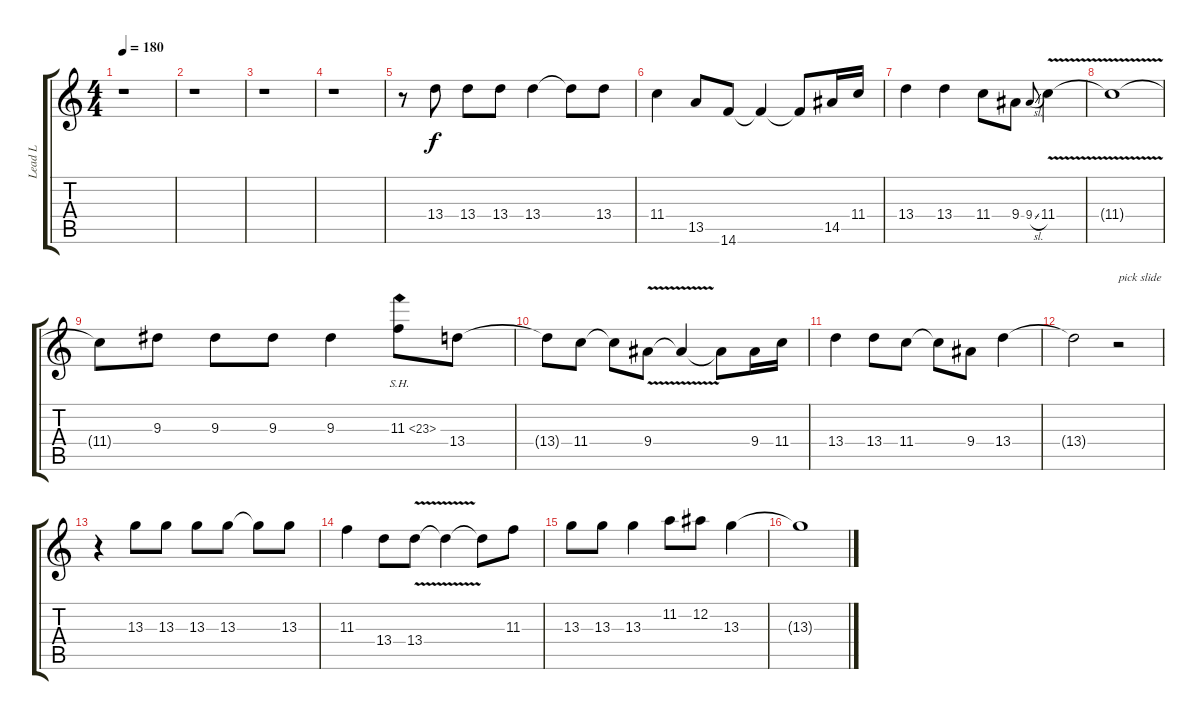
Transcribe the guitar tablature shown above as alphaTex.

\track ("Lead L" "Lead L") {instrument distortionguitar}
\staff {score tabs}
\tuning (Eb4 Bb3 Gb3 Db3 Ab2 Eb2) {hide}
\ts (4 4)
\tempo 180
\clef g2
\ks c
r.1{dy f instrument distortionguitar} |
r.1 |
r.1 |
r.1 |
r.8 13.4.8 13.4.8 13.4.8 13.4.4 13.4{t}.8 13.4.8 |
11.4.4 13.5.8 14.6.8 14.6{t}.4 14.6{t}.8 14.5.16 11.4.16 |
13.4.4 13.4.4 11.4.8 9.4.8 9.4{sl}.8{gr onbeat} 11.4{v}.4 |
11.4{t}.1 |
11.4{t}.8 9.3.8 9.3.8 9.3.8 9.3.4 11.3{sh 12}.8 13.4.8 |
13.4{t}.8 11.4.8 11.4{t}.8 9.4{v}.8 9.4{t}.4 9.4{t}.8 9.4.16 11.4.16 |
13.4.4 13.4.8 11.4.8 11.4{t}.8 9.4.8 13.4.4 |
13.4{t}.2 r.2{txt "pick slide"} |
r.4 13.3.8 13.3.8 13.3.8 13.3.8 13.3{t}.8 13.3.8 |
11.3.4 13.4.8 13.4{v}.8 13.4{t}.4 13.4{t}.8 11.3.8 |
13.3.8 13.3.8 13.3.4 11.2.8 12.2.8 13.3.4 |
13.3{t}.1
